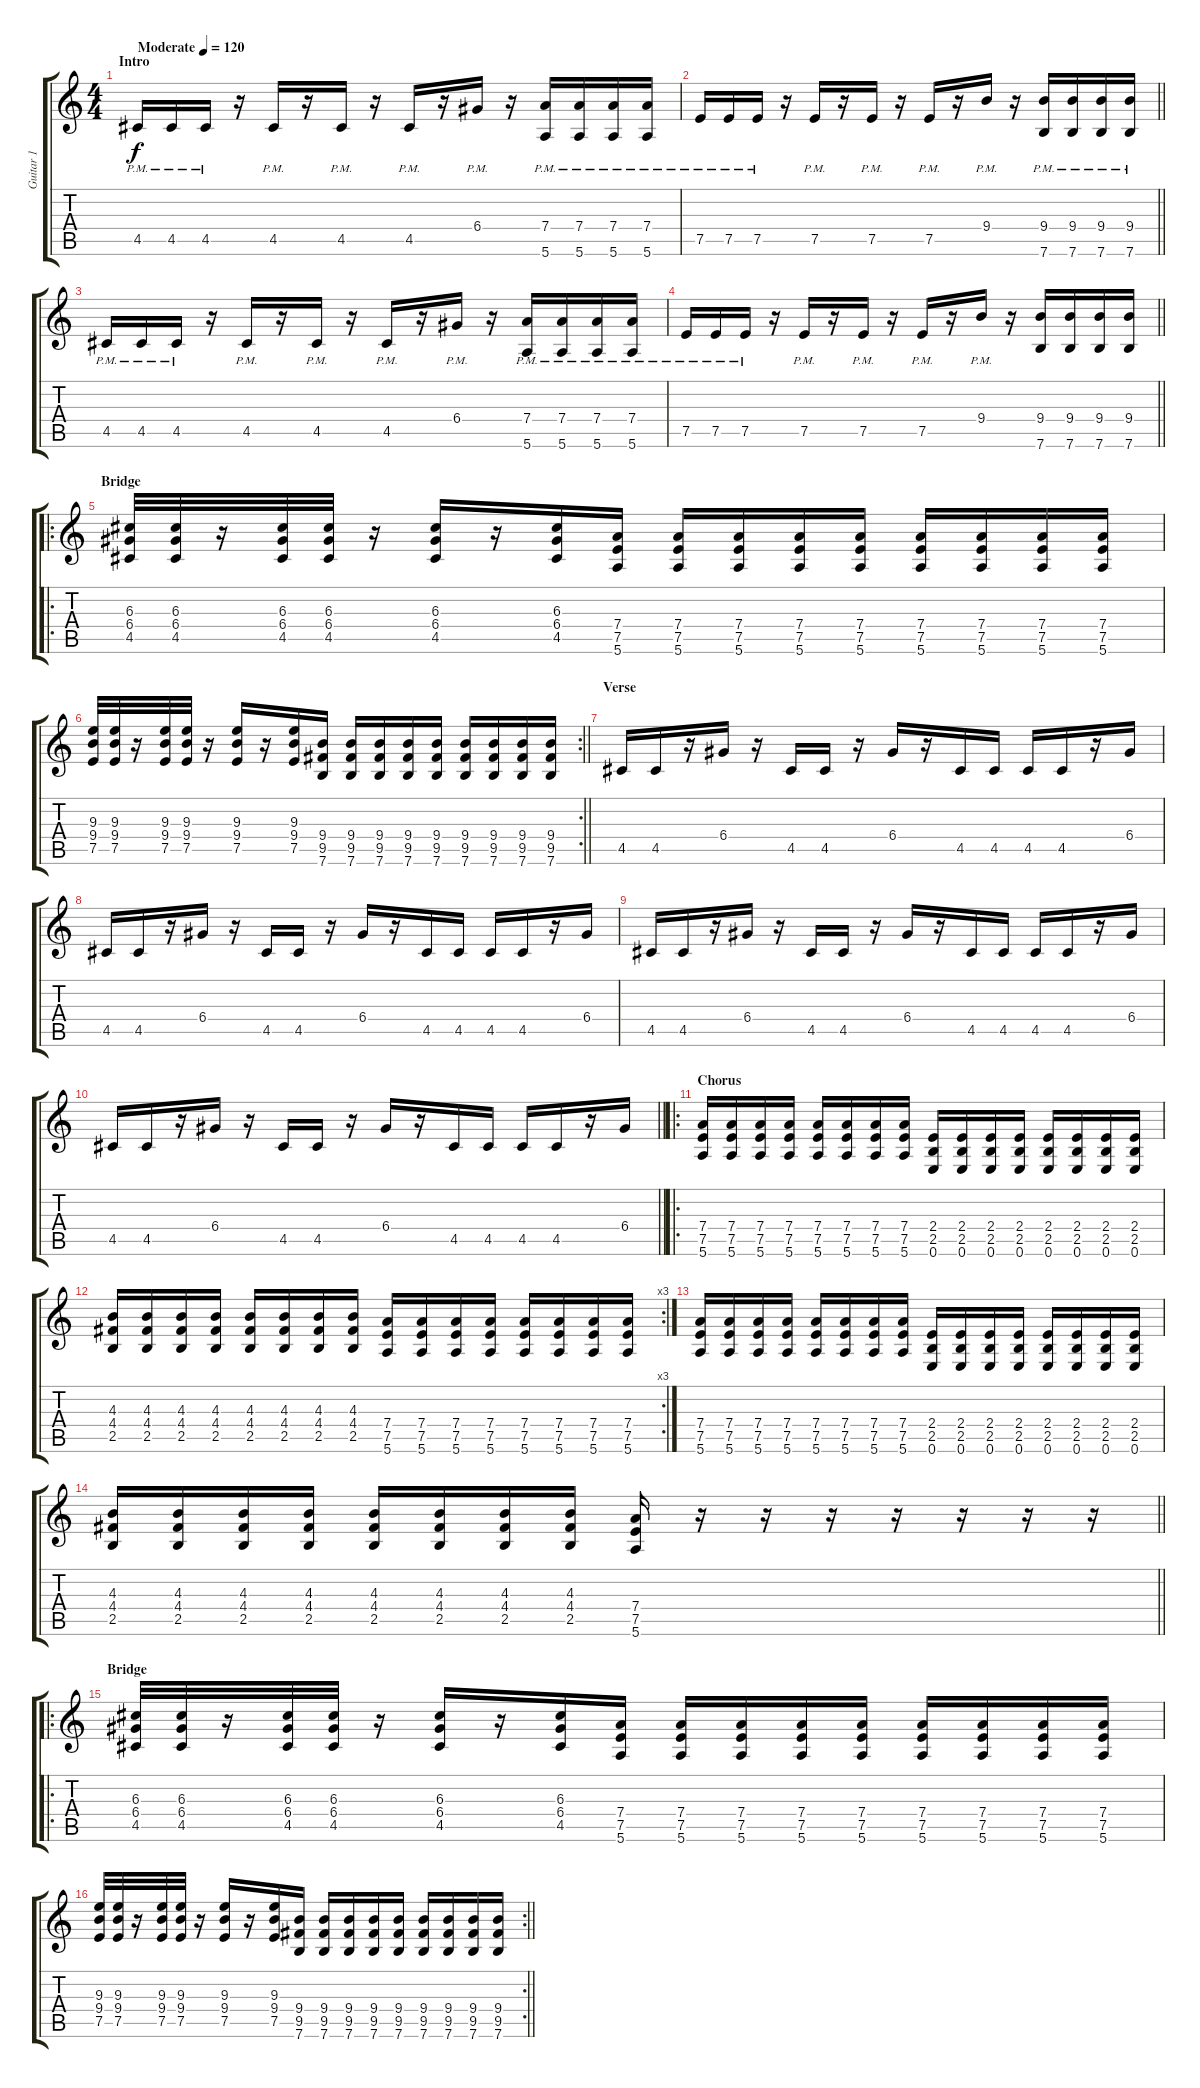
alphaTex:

\track ("Guitar 1" "Guitar 1") {instrument distortionguitar}
\staff {score tabs}
\tuning (E4 B3 G3 D3 A2 E2) {hide}
\ts (4 4)
\section ("" "Intro")
\tempo (120 "Moderate")
\clef g2
\ks c
4.5{pm}.16{dy f instrument distortionguitar} 4.5{pm}.16 4.5{pm}.16 r.16 4.5{pm}.16 r.16 4.5{pm}.16 r.16 4.5{pm}.16 r.16 6.4{pm}.16 r.16 (7.4{pm} 5.6{pm}).16 (7.4{pm} 5.6{pm}).16 (7.4{pm} 5.6{pm}).16 (7.4{pm} 5.6{pm}).16 |
\barLineRight lightlight
7.5{pm}.16 7.5{pm}.16 7.5{pm}.16 r.16 7.5{pm}.16 r.16 7.5{pm}.16 r.16 7.5{pm}.16 r.16 9.4{pm}.16 r.16 (9.4{pm} 7.6{pm}).16 (9.4{pm} 7.6{pm}).16 (9.4{pm} 7.6{pm}).16 (9.4{pm} 7.6{pm}).16 |
4.5{pm}.16 4.5{pm}.16 4.5{pm}.16 r.16 4.5{pm}.16 r.16 4.5{pm}.16 r.16 4.5{pm}.16 r.16 6.4{pm}.16 r.16 (7.4{pm} 5.6{pm}).16 (7.4{pm} 5.6{pm}).16 (7.4{pm} 5.6{pm}).16 (7.4{pm} 5.6{pm}).16 |
\barLineRight lightlight
7.5{pm}.16 7.5{pm}.16 7.5{pm}.16 r.16 7.5{pm}.16 r.16 7.5{pm}.16 r.16 7.5{pm}.16 r.16 9.4{pm}.16 r.16 (9.4 7.6).16 (9.4 7.6).16 (9.4 7.6).16 (9.4 7.6).16 |
\ro
\section ("" "Bridge")
(6.3 6.4 4.5).32 (6.3 6.4 4.5).32 r.16 (6.3 6.4 4.5).32 (6.3 6.4 4.5).32 r.16 (6.3 6.4 4.5).16 r.16 (6.3 6.4 4.5).16 (7.4 7.5 5.6).16 (7.4 7.5 5.6).16 (7.4 7.5 5.6).16 (7.4 7.5 5.6).16 (7.4 7.5 5.6).16 (7.4 7.5 5.6).16 (7.4 7.5 5.6).16 (7.4 7.5 5.6).16 (7.4 7.5 5.6).16 |
\rc 2
\barLineRight lightlight
(9.3 9.4 7.5).32 (9.3 9.4 7.5).32 r.16 (9.3 9.4 7.5).32 (9.3 9.4 7.5).32 r.16 (9.3 9.4 7.5).16 r.16 (9.3 9.4 7.5).16 (9.4 9.5 7.6).16 (9.4 9.5 7.6).16 (9.4 9.5 7.6).16 (9.4 9.5 7.6).16 (9.4 9.5 7.6).16 (9.4 9.5 7.6).16 (9.4 9.5 7.6).16 (9.4 9.5 7.6).16 (9.4 9.5 7.6).16 |
\section ("" "Verse")
4.5.16 4.5.16 r.16 6.4.16 r.16 4.5.16 4.5.16 r.16 6.4.16 r.16 4.5.16 4.5.16 4.5.16 4.5.16 r.16 6.4.16 |
4.5.16 4.5.16 r.16 6.4.16 r.16 4.5.16 4.5.16 r.16 6.4.16 r.16 4.5.16 4.5.16 4.5.16 4.5.16 r.16 6.4.16 |
4.5.16 4.5.16 r.16 6.4.16 r.16 4.5.16 4.5.16 r.16 6.4.16 r.16 4.5.16 4.5.16 4.5.16 4.5.16 r.16 6.4.16 |
\barLineRight lightlight
4.5.16 4.5.16 r.16 6.4.16 r.16 4.5.16 4.5.16 r.16 6.4.16 r.16 4.5.16 4.5.16 4.5.16 4.5.16 r.16 6.4.16 |
\ro
\section ("" "Chorus")
(7.4 7.5 5.6).16 (7.4 7.5 5.6).16 (7.4 7.5 5.6).16 (7.4 7.5 5.6).16 (7.4 7.5 5.6).16 (7.4 7.5 5.6).16 (7.4 7.5 5.6).16 (7.4 7.5 5.6).16 (2.4 2.5 0.6).16 (2.4 2.5 0.6).16 (2.4 2.5 0.6).16 (2.4 2.5 0.6).16 (2.4 2.5 0.6).16 (2.4 2.5 0.6).16 (2.4 2.5 0.6).16 (2.4 2.5 0.6).16 |
\rc 3
(4.3 4.4 2.5).16 (4.3 4.4 2.5).16 (4.3 4.4 2.5).16 (4.3 4.4 2.5).16 (4.3 4.4 2.5).16 (4.3 4.4 2.5).16 (4.3 4.4 2.5).16 (4.3 4.4 2.5).16 (7.4 7.5 5.6).16 (7.4 7.5 5.6).16 (7.4 7.5 5.6).16 (7.4 7.5 5.6).16 (7.4 7.5 5.6).16 (7.4 7.5 5.6).16 (7.4 7.5 5.6).16 (7.4 7.5 5.6).16 |
(7.4 7.5 5.6).16 (7.4 7.5 5.6).16 (7.4 7.5 5.6).16 (7.4 7.5 5.6).16 (7.4 7.5 5.6).16 (7.4 7.5 5.6).16 (7.4 7.5 5.6).16 (7.4 7.5 5.6).16 (2.4 2.5 0.6).16 (2.4 2.5 0.6).16 (2.4 2.5 0.6).16 (2.4 2.5 0.6).16 (2.4 2.5 0.6).16 (2.4 2.5 0.6).16 (2.4 2.5 0.6).16 (2.4 2.5 0.6).16 |
\barLineRight lightlight
(4.3 4.4 2.5).16 (4.3 4.4 2.5).16 (4.3 4.4 2.5).16 (4.3 4.4 2.5).16 (4.3 4.4 2.5).16 (4.3 4.4 2.5).16 (4.3 4.4 2.5).16 (4.3 4.4 2.5).16 (7.4 7.5 5.6).16 r.16 r.16 r.16 r.16 r.16 r.16 r.16 |
\ro
\section ("" "Bridge")
(6.3 6.4 4.5).32 (6.3 6.4 4.5).32 r.16 (6.3 6.4 4.5).32 (6.3 6.4 4.5).32 r.16 (6.3 6.4 4.5).16 r.16 (6.3 6.4 4.5).16 (7.4 7.5 5.6).16 (7.4 7.5 5.6).16 (7.4 7.5 5.6).16 (7.4 7.5 5.6).16 (7.4 7.5 5.6).16 (7.4 7.5 5.6).16 (7.4 7.5 5.6).16 (7.4 7.5 5.6).16 (7.4 7.5 5.6).16 |
\rc 2
\barLineRight lightlight
(9.3 9.4 7.5).32 (9.3 9.4 7.5).32 r.16 (9.3 9.4 7.5).32 (9.3 9.4 7.5).32 r.16 (9.3 9.4 7.5).16 r.16 (9.3 9.4 7.5).16 (9.4 9.5 7.6).16 (9.4 9.5 7.6).16 (9.4 9.5 7.6).16 (9.4 9.5 7.6).16 (9.4 9.5 7.6).16 (9.4 9.5 7.6).16 (9.4 9.5 7.6).16 (9.4 9.5 7.6).16 (9.4 9.5 7.6).16
